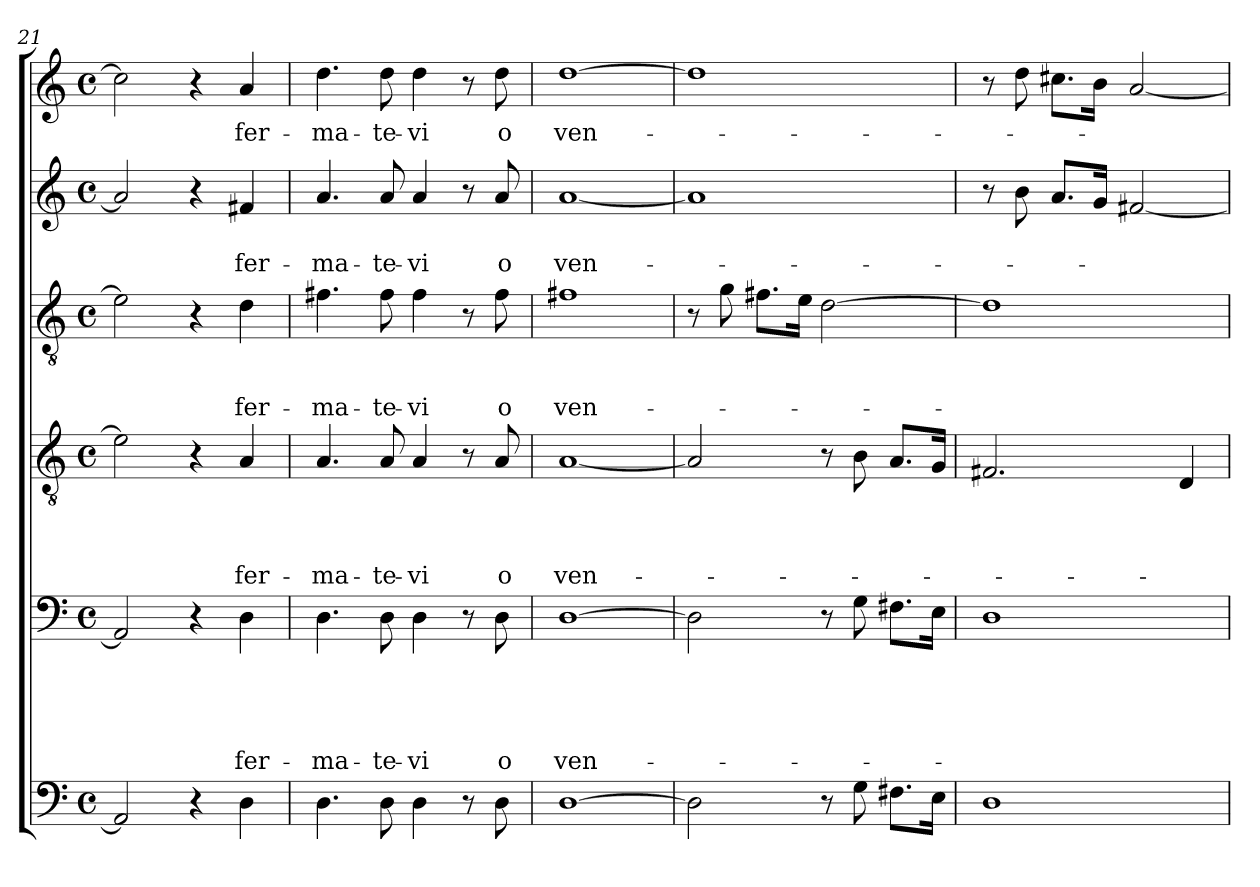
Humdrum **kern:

**kern	**kern	**text	**text	**text	**text	**text	**kern	**text	**text	**text	**text	**kern	**text	**text	**text	**kern	**text	**text	**kern	**text
*part6	*part5	*part5	*part5	*part5	*part5	*part5	*part4	*part4	*part4	*part4	*part4	*part3	*part3	*part3	*part3	*part2	*part2	*part2	*part1	*part1
*staff6	*staff5	*staff5	*staff5	*staff5	*staff5	*staff5	*staff4	*staff4	*staff4	*staff4	*staff4	*staff3	*staff3	*staff3	*staff3	*staff2	*staff2	*staff2	*staff1	*staff1
*clefF4	*clefF4	*	*	*	*	*	*clefGv2	*	*	*	*	*clefGv2	*	*	*	*clefG2	*	*	*clefG2	*
*k[]	*k[]	*	*	*	*	*	*k[]	*	*	*	*	*k[]	*	*	*	*k[]	*	*	*k[]	*
*C:	*C:	*	*	*	*	*	*C:	*	*	*	*	*C:	*	*	*	*C:	*	*	*C:	*
*M4/4	*M4/4	*	*	*	*	*	*M4/4	*	*	*	*	*M4/4	*	*	*	*M4/4	*	*	*M4/4	*
*met(c)	*met(c)	*	*	*	*	*	*met(c)	*	*	*	*	*met(c)	*	*	*	*met(c)	*	*	*met(c)	*
=21	=21	=21	=21	=21	=21	=21	=21	=21	=21	=21	=21	=21	=21	=21	=21	=21	=21	=21	=21	=21
2AA/]	2AA/]	.	.	.	.	.	2e\]	.	.	.	.	2e\]	.	.	.	2a/]	.	.	2cc#\]	.
4r	4r	.	.	.	.	.	4r	.	.	.	.	4r	.	.	.	4r	.	.	4r	.
!	!	!	!	!	!	!LO:LY:b	!	!	!	!	!LO:LY:b	!	!	!	!LO:LY:b	!	!	!LO:LY:b	!	!LO:LY:b
4D\	4D\	.	.	.	.	fer-	4A/	.	.	.	fer-	4d\	.	.	fer-	4f#X/	.	fer-	4a/	fer-
=22	=22	=22	=22	=22	=22	=22	=22	=22	=22	=22	=22	=22	=22	=22	=22	=22	=22	=22	=22	=22
!	!	!	!	!	!	!LO:LY:b	!	!	!	!	!LO:LY:b	!	!	!	!LO:LY:b	!	!	!LO:LY:b	!	!LO:LY:b
4.D\	4.D\	.	.	.	.	-ma-	4.A/	.	.	.	-ma-	4.f#X\	.	.	-ma-	4.a/	.	-ma-	4.dd\	-ma-
!	!	!	!	!	!	!LO:LY:b	!	!	!	!	!LO:LY:b	!	!	!	!LO:LY:b	!	!	!LO:LY:b	!	!LO:LY:b
8D\	8D\	.	.	.	.	-te-	8A/	.	.	.	-te-	8f#\	.	.	-te-	8a/	.	-te-	8dd\	-te-
!	!	!	!	!	!	!LO:LY:b	!	!	!	!	!LO:LY:b	!	!	!	!LO:LY:b	!	!	!LO:LY:b	!	!LO:LY:b
4D\	4D\	.	.	.	.	-vi	4A/	.	.	.	-vi	4f#\	.	.	-vi	4a/	.	-vi	4dd\	-vi
8r	8r	.	.	.	.	.	8r	.	.	.	.	8r	.	.	.	8r	.	.	8r	.
!	!	!	!	!	!	!LO:LY:b	!	!	!	!	!LO:LY:b	!	!	!	!LO:LY:b	!	!	!LO:LY:b	!	!LO:LY:b
8D\	8D\	.	.	.	.	o	8A/	.	.	.	o	8f#\	.	.	o	8a/	.	o	8dd\	o
=23	=23	=23	=23	=23	=23	=23	=23	=23	=23	=23	=23	=23	=23	=23	=23	=23	=23	=23	=23	=23
!	!	!	!	!	!	!LO:LY:b	!	!	!	!	!LO:LY:b	!	!	!	!LO:LY:b	!	!	!LO:LY:b	!	!LO:LY:b
[1D	[1D	.	.	.	.	ven-	[1A	.	.	.	ven-	1f#X	.	.	ven-	[1a	.	ven-	[1dd	ven-
=24	=24	=24	=24	=24	=24	=24	=24	=24	=24	=24	=24	=24	=24	=24	=24	=24	=24	=24	=24	=24
2D\]	2D\]	.	.	.	.	.	2A/]	.	.	.	.	8r	.	.	.	1a]	.	.	1dd]	.
.	.	.	.	.	.	.	.	.	.	.	.	8g\	.	.	.	.	.	.	.	.
.	.	.	.	.	.	.	.	.	.	.	.	8.f#X\L	.	.	.	.	.	.	.	.
.	.	.	.	.	.	.	.	.	.	.	.	16e\Jk	.	.	.	.	.	.	.	.
8r	8r	.	.	.	.	.	8r	.	.	.	.	[2d\	.	.	.	.	.	.	.	.
8G\	8G\	.	.	.	.	.	8B\	.	.	.	.	.	.	.	.	.	.	.	.	.
8.F#X\L	8.F#X\L	.	.	.	.	.	8.A/L	.	.	.	.	.	.	.	.	.	.	.	.	.
16E\Jk	16E\Jk	.	.	.	.	.	16G/Jk	.	.	.	.	.	.	.	.	.	.	.	.	.
!!LO:LB:g=z
=25	=25	=25	=25	=25	=25	=25	=25	=25	=25	=25	=25	=25	=25	=25	=25	=25	=25	=25	=25	=25
1D	1D	.	.	.	.	.	2.F#X/	.	.	.	.	1d]	.	.	.	8r	.	.	8r	.
.	.	.	.	.	.	.	.	.	.	.	.	.	.	.	.	8b\	.	.	8dd\	.
.	.	.	.	.	.	.	.	.	.	.	.	.	.	.	.	8.a/L	.	.	8.cc#X\L	.
.	.	.	.	.	.	.	.	.	.	.	.	.	.	.	.	16g/Jk	.	.	16b\Jk	.
.	.	.	.	.	.	.	.	.	.	.	.	.	.	.	.	[2f#X/	.	.	[2a/	.
.	.	.	.	.	.	.	4D/	.	.	.	.	.	.	.	.	.	.	.	.	.
=	=	=	=	=	=	=	=	=	=	=	=	=	=	=	=	=	=	=	=	=
*-	*-	*-	*-	*-	*-	*-	*-	*-	*-	*-	*-	*-	*-	*-	*-	*-	*-	*-	*-	*-
